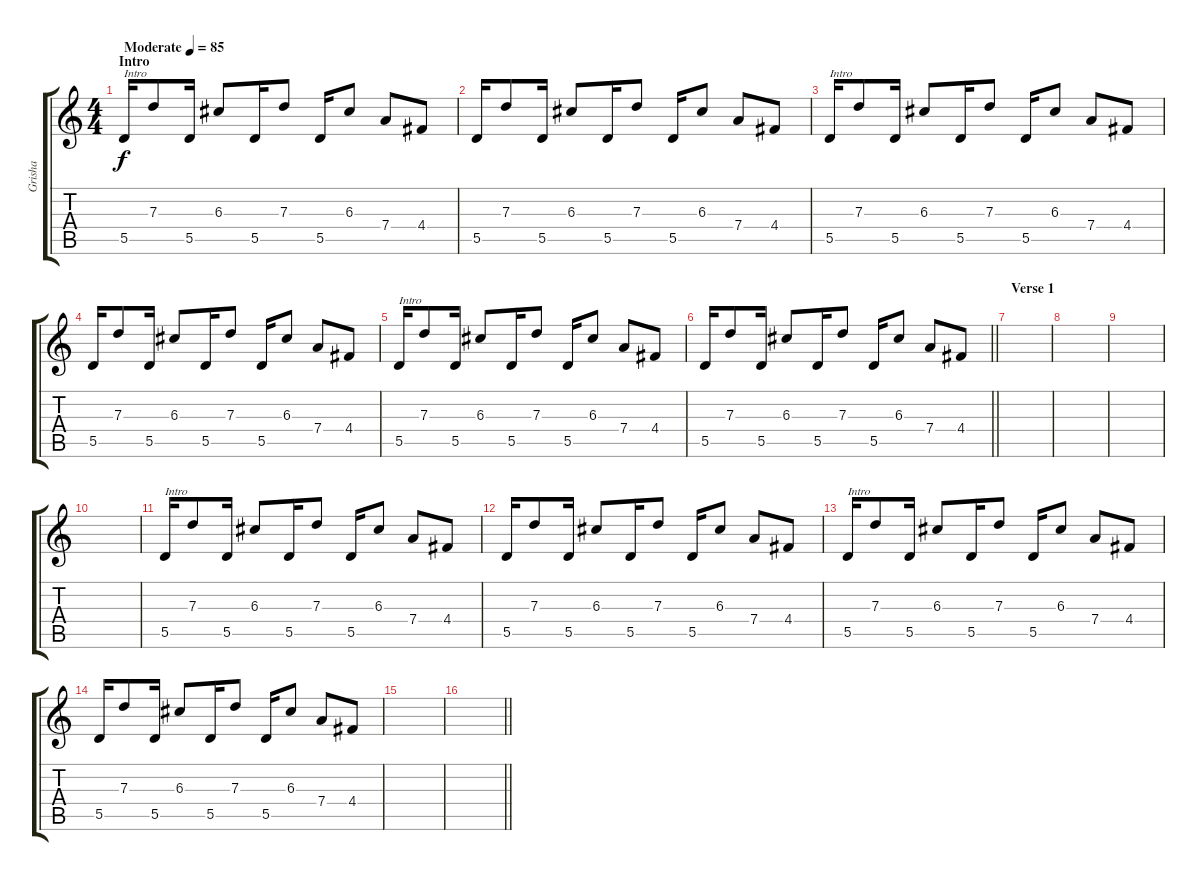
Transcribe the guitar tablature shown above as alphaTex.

\track ("Grisha" "Grisha") {instrument overdrivenguitar}
\staff {score tabs}
\tuning (E4 B3 G3 D3 A2 D2) {hide}
\ts (4 4)
\section ("" "Intro")
\tempo (85 "Moderate")
\clef g2
\ks c
5.5.16{txt "Intro" dy f instrument overdrivenguitar} 7.3.8 5.5.16 6.3.8 5.5.16 7.3.8 5.5.16 6.3.8 7.4.8 4.4.8 |
5.5.16 7.3.8 5.5.16 6.3.8 5.5.16 7.3.8 5.5.16 6.3.8 7.4.8 4.4.8 |
5.5.16{txt "Intro"} 7.3.8 5.5.16 6.3.8 5.5.16 7.3.8 5.5.16 6.3.8 7.4.8 4.4.8 |
5.5.16 7.3.8 5.5.16 6.3.8 5.5.16 7.3.8 5.5.16 6.3.8 7.4.8 4.4.8 |
5.5.16{txt "Intro"} 7.3.8 5.5.16 6.3.8 5.5.16 7.3.8 5.5.16 6.3.8 7.4.8 4.4.8 |
\barLineRight lightlight
5.5.16 7.3.8 5.5.16 6.3.8 5.5.16 7.3.8 5.5.16 6.3.8 7.4.8 4.4.8 |
\section ("" "Verse 1")
|
|
|
|
5.5.16{txt "Intro"} 7.3.8 5.5.16 6.3.8 5.5.16 7.3.8 5.5.16 6.3.8 7.4.8 4.4.8 |
5.5.16 7.3.8 5.5.16 6.3.8 5.5.16 7.3.8 5.5.16 6.3.8 7.4.8 4.4.8 |
5.5.16{txt "Intro"} 7.3.8 5.5.16 6.3.8 5.5.16 7.3.8 5.5.16 6.3.8 7.4.8 4.4.8 |
5.5.16 7.3.8 5.5.16 6.3.8 5.5.16 7.3.8 5.5.16 6.3.8 7.4.8 4.4.8 |
|
\barLineRight lightlight
